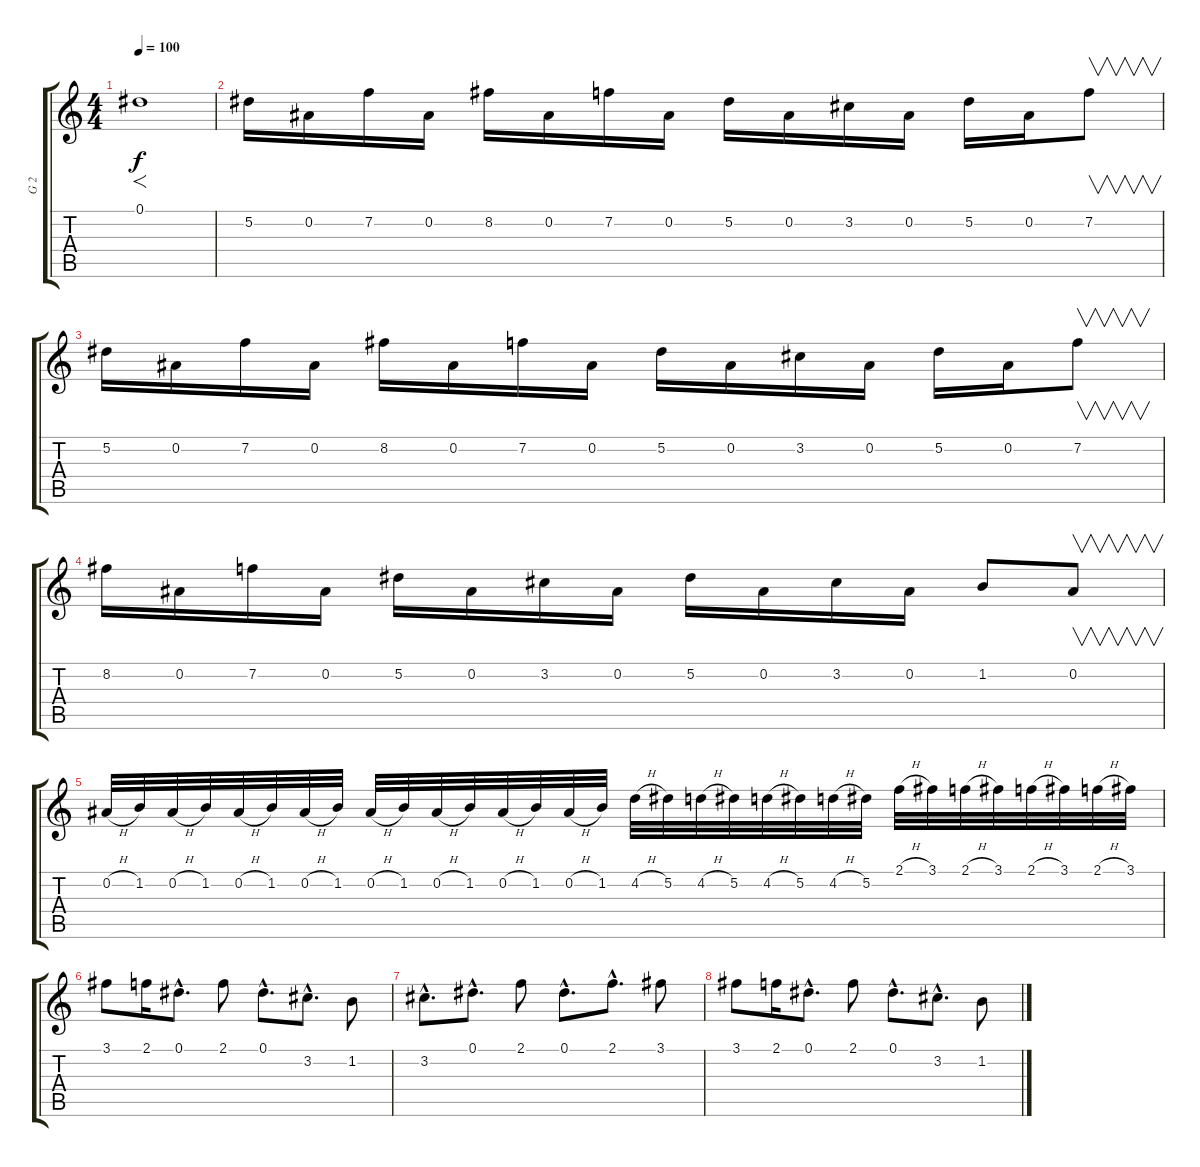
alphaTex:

\track ("G 2" "G 2") {instrument distortionguitar}
\staff {score tabs}
\tuning (Eb4 Bb3 Gb3 Db3 Ab2 Eb2) {hide}
\ts (4 4)
\tempo 100
\clef g2
\ks c
0.1.1{f dy f balance 3 instrument distortionguitar} |
5.2.16 0.2.16 7.2.16 0.2.16 8.2.16 0.2.16 7.2.16 0.2.16 5.2.16 0.2.16 3.2.16 0.2.16 5.2.16 0.2.16 7.2.8{v} |
5.2.16 0.2.16 7.2.16 0.2.16 8.2.16 0.2.16 7.2.16 0.2.16 5.2.16 0.2.16 3.2.16 0.2.16 5.2.16 0.2.16 7.2.8{v} |
8.2.16 0.2.16 7.2.16 0.2.16 5.2.16 0.2.16 3.2.16 0.2.16 5.2.16 0.2.16 3.2.16 0.2.16 1.2.8 0.2.8{v} |
0.2{h}.32 1.2.32 0.2{h}.32 1.2.32 0.2{h}.32 1.2.32 0.2{h}.32 1.2.32 0.2{h}.32 1.2.32 0.2{h}.32 1.2.32 0.2{h}.32 1.2.32 0.2{h}.32 1.2.32 4.2{h}.32 5.2.32 4.2{h}.32 5.2.32 4.2{h}.32 5.2.32 4.2{h}.32 5.2.32 2.1{h}.32 3.1.32 2.1{h}.32 3.1.32 2.1{h}.32 3.1.32 2.1{h}.32 3.1.32 |
3.1.8 2.1.16 0.1{hac}.8{d} 2.1.8 0.1{hac}.8{d} 3.2{hac}.8{d} 1.2.8 |
3.2{hac}.8{d} 0.1{hac}.8{d} 2.1.8 0.1{hac}.8{d} 2.1{hac}.8{d} 3.1.8 |
3.1.8 2.1.16 0.1{hac}.8{d} 2.1.8 0.1{hac}.8{d} 3.2{hac}.8{d} 1.2.8
